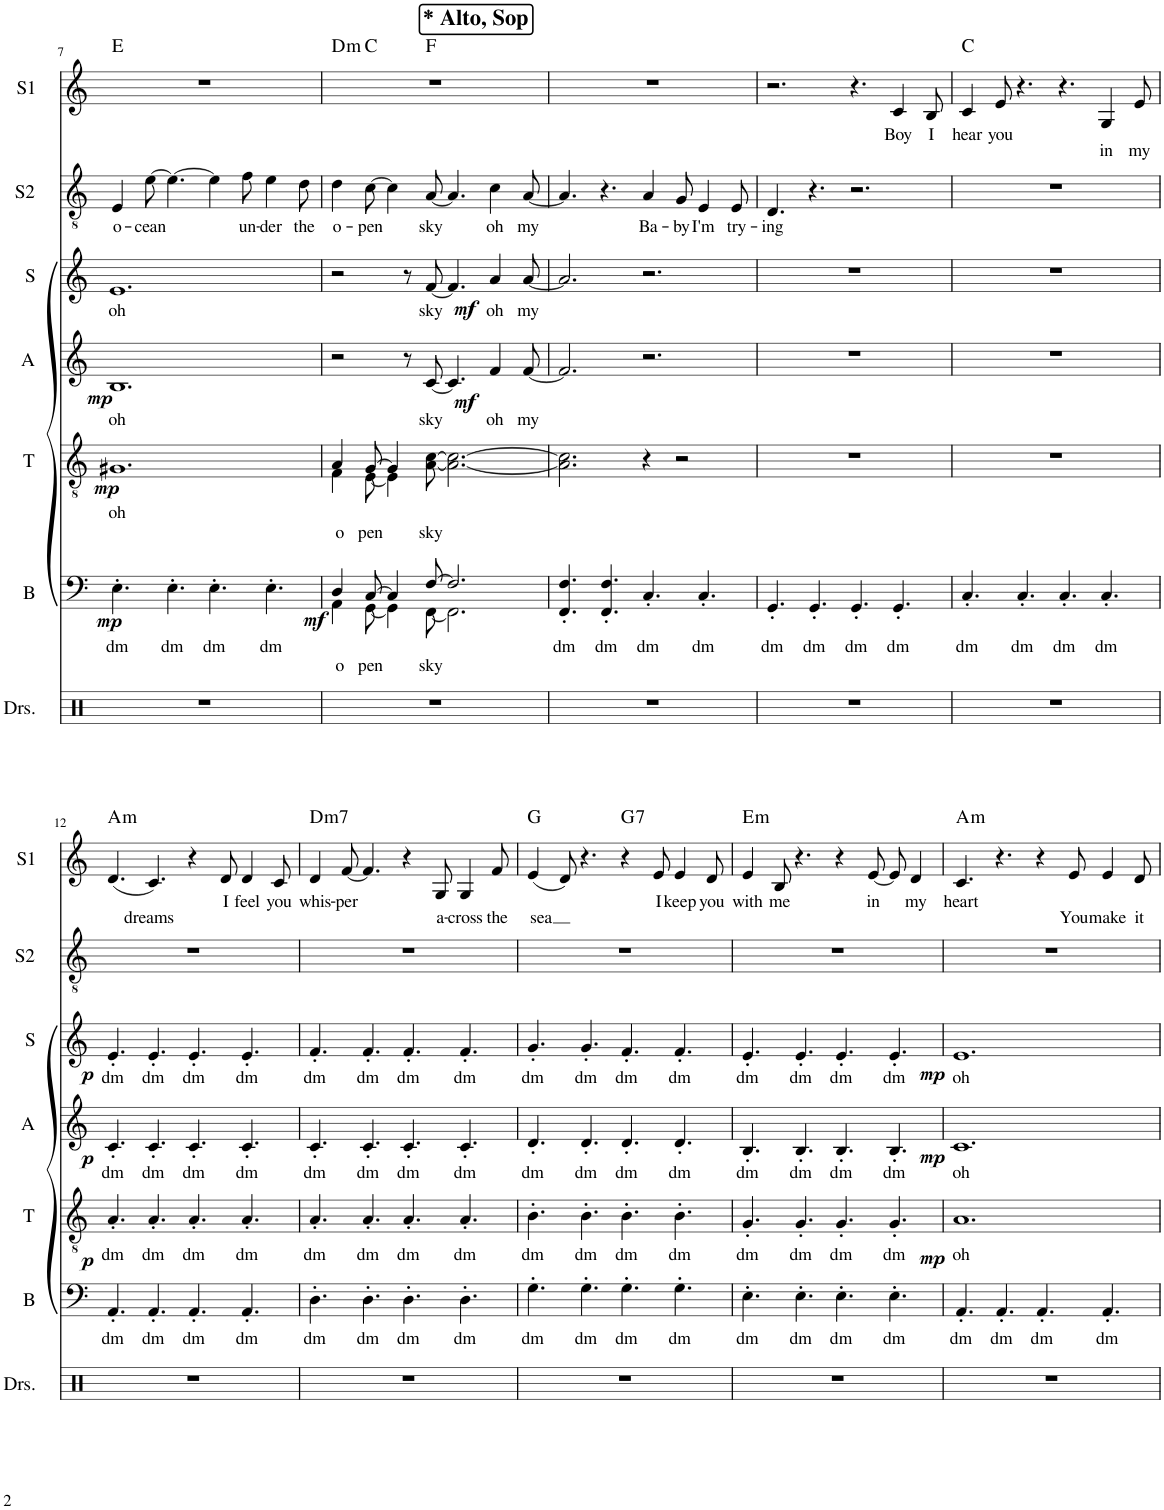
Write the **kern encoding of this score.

**kern	**kern	**text	**dynam	**kern	**text	**dynam	**kern	**text	**dynam	**kern	**text	**dynam	**kern	**text	**kern	**text	**harte
*part7	*part6	*part6	*part6	*part5	*part5	*part5	*part4	*part4	*part4	*part3	*part3	*part3	*part2	*part2	*part1	*part1	*part1
*staff7	*staff6	*staff6	*staff6	*staff5	*staff5	*staff5	*staff4	*staff4	*staff4	*staff3	*staff3	*staff3	*staff2	*staff2	*staff1	*staff1	*
*I"Drumset	*I"Bass	*	*	*I"Tenor	*	*	*I"Alto	*	*	*I"Soprano	*	*	*I"Solo 2	*	*I"Solo 1	*	*
*I'Drs.	*I'B	*	*	*I'T	*	*	*I'A	*	*	*I'S	*	*	*I'S2	*	*I'S1	*	*
!!LO:PB:g=z
*clefX	*clefF4	*	*	*clefGv2	*	*	*clefG2	*	*	*clefG2	*	*	*clefGv2	*	*clefG2	*	*
*k[]	*k[]	*	*	*k[]	*	*	*k[]	*	*	*k[]	*	*	*k[]	*	*k[]	*	*
*M12/8	*M12/8	*	*	*M12/8	*	*	*M12/8	*	*	*M12/8	*	*	*M12/8	*	*M12/8	*	*
=7	=7	=7	=7	=7	=7	=7	=7	=7	=7	=7	=7	=7	=7	=7	=7	=7	=7
!	!	!LO:LY:b	!LO:DY:b	!	!LO:LY:b	!LO:DY:b	!	!LO:LY:b	!LO:DY:b	!	!LO:LY:b	!	!	!LO:LY:b	!	!	!
1.r	4.E'\	dm	mp	1.G#X	oh	mp	1.B	oh	mp	1.e	oh	.	4E/	o-	1.r	.	E:maj
!	!	!	!	!	!	!	!	!	!	!	!	!	!	!LO:LY:b	!	!	!
.	.	.	.	.	.	.	.	.	.	.	.	.	[8e\	-cean	.	.	.
!	!	!LO:LY:b	!	!	!	!	!	!	!	!	!	!	!	!	!	!	!
.	4.E'\	dm	.	.	.	.	.	.	.	.	.	.	4.e\_	.	.	.	.
!	!	!LO:LY:b	!	!	!	!	!	!	!	!	!	!	!	!	!	!	!
.	4.E'\	dm	.	.	.	.	.	.	.	.	.	.	4e\]	.	.	.	.
!	!	!	!	!	!	!	!	!	!	!	!	!	!	!LO:LY:b	!	!	!
.	.	.	.	.	.	.	.	.	.	.	.	.	8f\	un-	.	.	.
!	!	!LO:LY:b	!LO:DY:b	!	!	!	!	!	!	!	!	!	!	!LO:LY:b	!	!	!
.	4.E'\	dm	mf	.	.	.	.	.	.	.	.	.	4e\	-der	.	.	.
!	!	!	!	!	!	!	!	!	!	!	!	!	!	!LO:LY:b	!	!	!
.	.	.	.	.	.	.	.	.	.	.	.	.	8d\	the	.	.	.
!!LO:REH:place=s1:a:B:cj:fs=14:t=* Alto, Sop:qo=2.5
=8	=8	=8	=8	=8	=8	=8	=8	=8	=8	=8	=8	=8	=8	=8	=8	=8	=8
!	!	!LO:LY:b	!	!	!LO:LY:b	!	!	!	!	!	!	!	!	!LO:LY:b	!	!	!LO:H:kt=m
*	*^	*	*	*^	*	*	*	*	*	*	*	*	*	*	*^	*	*
1.r	4D/	4AA\	o	.	4A/	4F\	o	.	2r	.	.	2r	.	.	4d\	o-	1.r	4ryy	.	D:min
!	!	!	!LO:LY:b	!	!	!	!LO:LY:b	!	!	!	!	!	!	!	!	!LO:LY:b	!	!	!	!
.	[8C/	[8GG\	pen	.	[8G/	[8E\	pen	.	.	.	.	.	.	.	[8c\	-pen	.	8ryy	.	C:maj
.	4C/]	4GG\]	.	.	4G/]	4E\]	.	.	.	.	.	.	.	.	4c\]	.	.	4ryy	.	.
.	.	.	.	.	.	.	.	.	8r	.	.	8r	.	.	.	.	.	.	.	.
!	!	!	!LO:LY:b	!	!	!	!LO:LY:b	!	!	!LO:LY:b	!	!	!LO:LY:b	!	!	!LO:LY:b	!	!	!	!
.	[8F/	[8FF\	sky	.	[8A\ [8c\	2..ryy	sky	.	[8c/	sky	.	[8f/	sky	.	[8A/	sky	.	8ryy	.	F:maj
.	2.F/]	2.FF\]	.	.	2.A\_ 2.c\_	.	.	.	4.c/]	.	.	4.f/]	.	.	4.A/]	.	.	2.ryy	.	.
!	!	!	!	!	!	!	!	!	!	!LO:LY:b	!LO:DY:b	!	!LO:LY:b	!LO:DY:b	!	!LO:LY:b	!	!	!	!
.	.	.	.	.	.	.	.	.	4f/	oh	mf	4a/	oh	mf	4c\	oh	.	.	.	.
!	!	!	!	!	!	!	!	!	!	!LO:LY:b	!	!	!LO:LY:b	!	!	!LO:LY:b	!	!	!	!
.	.	.	.	.	.	.	.	.	[8f/	my	.	[8a/	my	.	[8A/	my	.	.	.	.
*	*v	*v	*	*	*	*	*	*	*	*	*	*	*	*	*	*	*v	*v	*	*
*	*	*	*	*v	*v	*	*	*	*	*	*	*	*	*	*	*	*	*
=9	=9	=9	=9	=9	=9	=9	=9	=9	=9	=9	=9	=9	=9	=9	=9	=9	=9
!	!	!LO:LY:b	!	!	!	!	!	!	!	!	!	!	!	!	!	!	!
1.r	4.FF/' 4.F/'	dm	.	2.A\] 2.c\]	.	.	2.f/]	.	.	2.a/]	.	.	4.A/]	.	1.r	.	.
!	!	!LO:LY:b	!	!	!	!	!	!	!	!	!	!	!	!	!	!	!
.	4.FF/' 4.F/'	dm	.	.	.	.	.	.	.	.	.	.	4.r	.	.	.	.
!	!	!LO:LY:b	!	!	!	!	!	!	!	!	!	!	!	!LO:LY:b	!	!	!
.	4.C'/	dm	.	4r	.	.	2.r	.	.	2.r	.	.	4A/	Ba-	.	.	.
!	!	!	!	!	!	!	!	!	!	!	!	!	!	!LO:LY:b	!	!	!
.	.	.	.	2r	.	.	.	.	.	.	.	.	8G/	-by	.	.	.
!	!	!LO:LY:b	!	!	!	!	!	!	!	!	!	!	!	!LO:LY:b	!	!	!
.	4.C'/	dm	.	.	.	.	.	.	.	.	.	.	4E/	I'm	.	.	.
!	!	!	!	!	!	!	!	!	!	!	!	!	!	!LO:LY:b	!	!	!
.	.	.	.	.	.	.	.	.	.	.	.	.	8E/	try-	.	.	.
=10	=10	=10	=10	=10	=10	=10	=10	=10	=10	=10	=10	=10	=10	=10	=10	=10	=10
!	!	!LO:LY:b	!	!	!	!	!	!	!	!	!	!	!	!LO:LY:b	!	!	!
1.r	4.GG'/	dm	.	1.r	.	.	1.r	.	.	1.r	.	.	4.D/	-ing	2.r	.	.
!	!	!LO:LY:b	!	!	!	!	!	!	!	!	!	!	!	!	!	!	!
.	4.GG'/	dm	.	.	.	.	.	.	.	.	.	.	4.r	.	.	.	.
!	!	!LO:LY:b	!	!	!	!	!	!	!	!	!	!	!	!	!	!	!
.	4.GG'/	dm	.	.	.	.	.	.	.	.	.	.	2.r	.	4.r	.	.
!	!	!LO:LY:b	!	!	!	!	!	!	!	!	!	!	!	!	!	!LO:LY:b	!
.	4.GG'/	dm	.	.	.	.	.	.	.	.	.	.	.	.	4c/	Boy	.
!	!	!	!	!	!	!	!	!	!	!	!	!	!	!	!	!LO:LY:b	!
.	.	.	.	.	.	.	.	.	.	.	.	.	.	.	8B/	I	.
=11	=11	=11	=11	=11	=11	=11	=11	=11	=11	=11	=11	=11	=11	=11	=11	=11	=11
!	!	!LO:LY:b	!	!	!	!	!	!	!	!	!	!	!	!	!	!LO:LY:b	!
1.r	4.C'/	dm	.	1.r	.	.	1.r	.	.	1.r	.	.	1.r	.	4c/	hear	C:maj
!	!	!	!	!	!	!	!	!	!	!	!	!	!	!	!	!LO:LY:b	!
.	.	.	.	.	.	.	.	.	.	.	.	.	.	.	8e/	you	.
!	!	!LO:LY:b	!	!	!	!	!	!	!	!	!	!	!	!	!	!	!
.	4.C'/	dm	.	.	.	.	.	.	.	.	.	.	.	.	4.r	.	.
!	!	!LO:LY:b	!	!	!	!	!	!	!	!	!	!	!	!	!	!	!
.	4.C'/	dm	.	.	.	.	.	.	.	.	.	.	.	.	4.r	.	.
!	!	!LO:LY:b	!	!	!	!	!	!	!	!	!	!	!	!	!	!LO:LY:b	!
.	4.C'/	dm	.	.	.	.	.	.	.	.	.	.	.	.	4G/	in	.
!	!	!	!	!	!	!	!	!	!	!	!	!	!	!	!	!LO:LY:b	!
.	.	.	.	.	.	.	.	.	.	.	.	.	.	.	8e/	my	.
!!LO:LB:g=z
=12	=12	=12	=12	=12	=12	=12	=12	=12	=12	=12	=12	=12	=12	=12	=12	=12	=12
!	!	!LO:LY:b	!	!	!LO:LY:b	!LO:DY:b	!	!LO:LY:b	!LO:DY:b	!	!LO:LY:b	!LO:DY:b	!	!	!	!LO:LY:b	!LO:H:kt=m
1.r	4.AA'/	dm	.	4.A'/	dm	p	4.c'/	dm	p	4.e'/	dm	p	1.r	.	(4.d/	dreams	A:min
!	!	!LO:LY:b	!	!	!LO:LY:b	!	!	!LO:LY:b	!	!	!LO:LY:b	!	!	!	!	!	!
.	4.AA'/	dm	.	4.A'/	dm	.	4.c'/	dm	.	4.e'/	dm	.	.	.	4.c/)	.	.
!	!	!LO:LY:b	!	!	!LO:LY:b	!	!	!LO:LY:b	!	!	!LO:LY:b	!	!	!	!	!	!
.	4.AA'/	dm	.	4.A'/	dm	.	4.c'/	dm	.	4.e'/	dm	.	.	.	4r	.	.
!	!	!	!	!	!	!	!	!	!	!	!	!	!	!	!	!LO:LY:b	!
.	.	.	.	.	.	.	.	.	.	.	.	.	.	.	8d/	I	.
!	!	!LO:LY:b	!	!	!LO:LY:b	!	!	!LO:LY:b	!	!	!LO:LY:b	!	!	!	!	!LO:LY:b	!
.	4.AA'/	dm	.	4.A'/	dm	.	4.c'/	dm	.	4.e'/	dm	.	.	.	4d/	feel	.
!	!	!	!	!	!	!	!	!	!	!	!	!	!	!	!	!LO:LY:b	!
.	.	.	.	.	.	.	.	.	.	.	.	.	.	.	8c/	you	.
=13	=13	=13	=13	=13	=13	=13	=13	=13	=13	=13	=13	=13	=13	=13	=13	=13	=13
!	!	!LO:LY:b	!	!	!LO:LY:b	!	!	!LO:LY:b	!	!	!LO:LY:b	!	!	!	!	!LO:LY:b	!LO:H:kt=m7
1.r	4.D'\	dm	.	4.A'/	dm	.	4.c'/	dm	.	4.f'/	dm	.	1.r	.	4d/	whis-	D:min7
!	!	!	!	!	!	!	!	!	!	!	!	!	!	!	!	!LO:LY:b	!
.	.	.	.	.	.	.	.	.	.	.	.	.	.	.	[8f/	-per	.
!	!	!LO:LY:b	!	!	!LO:LY:b	!	!	!LO:LY:b	!	!	!LO:LY:b	!	!	!	!	!	!
.	4.D'\	dm	.	4.A'/	dm	.	4.c'/	dm	.	4.f'/	dm	.	.	.	4.f/]	.	.
!	!	!LO:LY:b	!	!	!LO:LY:b	!	!	!LO:LY:b	!	!	!LO:LY:b	!	!	!	!	!	!
.	4.D'\	dm	.	4.A'/	dm	.	4.c'/	dm	.	4.f'/	dm	.	.	.	4r	.	.
!	!	!	!	!	!	!	!	!	!	!	!	!	!	!	!	!LO:LY:b	!
.	.	.	.	.	.	.	.	.	.	.	.	.	.	.	8G/	a-	.
!	!	!LO:LY:b	!	!	!LO:LY:b	!	!	!LO:LY:b	!	!	!LO:LY:b	!	!	!	!	!LO:LY:b	!
.	4.D'\	dm	.	4.A'/	dm	.	4.c'/	dm	.	4.f'/	dm	.	.	.	4G/	-cross	.
!	!	!	!	!	!	!	!	!	!	!	!	!	!	!	!	!LO:LY:b	!
.	.	.	.	.	.	.	.	.	.	.	.	.	.	.	8f/	the	.
=14	=14	=14	=14	=14	=14	=14	=14	=14	=14	=14	=14	=14	=14	=14	=14	=14	=14
!	!	!LO:LY:b	!	!	!LO:LY:b	!	!	!LO:LY:b	!	!	!LO:LY:b	!	!	!	!	!LO:LY:b	!
1.r	4.G'\	dm	.	4.B'\	dm	.	4.d'/	dm	.	4.g'/	dm	.	1.r	.	(4e/	sea	G:maj
.	.	.	.	.	.	.	.	.	.	.	.	.	.	.	8d/)	.	.
!	!	!LO:LY:b	!	!	!LO:LY:b	!	!	!LO:LY:b	!	!	!LO:LY:b	!	!	!	!	!	!
.	4.G'\	dm	.	4.B'\	dm	.	4.d'/	dm	.	4.g'/	dm	.	.	.	4.r	.	.
!	!	!LO:LY:b	!	!	!LO:LY:b	!	!	!LO:LY:b	!	!	!LO:LY:b	!	!	!	!	!	!LO:H:kt=7
.	4.G'\	dm	.	4.B'\	dm	.	4.d'/	dm	.	4.f'/	dm	.	.	.	4r	.	G:7
!	!	!	!	!	!	!	!	!	!	!	!	!	!	!	!	!LO:LY:b	!
.	.	.	.	.	.	.	.	.	.	.	.	.	.	.	8e/	I	.
!	!	!LO:LY:b	!	!	!LO:LY:b	!	!	!LO:LY:b	!	!	!LO:LY:b	!	!	!	!	!LO:LY:b	!
.	4.G'\	dm	.	4.B'\	dm	.	4.d'/	dm	.	4.f'/	dm	.	.	.	4e/	keep	.
!	!	!	!	!	!	!	!	!	!	!	!	!	!	!	!	!LO:LY:b	!
.	.	.	.	.	.	.	.	.	.	.	.	.	.	.	8d/	you	.
=15	=15	=15	=15	=15	=15	=15	=15	=15	=15	=15	=15	=15	=15	=15	=15	=15	=15
!	!	!LO:LY:b	!	!	!LO:LY:b	!	!	!LO:LY:b	!	!	!LO:LY:b	!	!	!	!	!LO:LY:b	!LO:H:kt=m
1.r	4.E'\	dm	.	4.G'/	dm	.	4.B'/	dm	.	4.e'/	dm	.	1.r	.	4e/	with	E:min
!	!	!	!	!	!	!	!	!	!	!	!	!	!	!	!	!LO:LY:b	!
.	.	.	.	.	.	.	.	.	.	.	.	.	.	.	8B/	me	.
!	!	!LO:LY:b	!	!	!LO:LY:b	!	!	!LO:LY:b	!	!	!LO:LY:b	!	!	!	!	!	!
.	4.E'\	dm	.	4.G'/	dm	.	4.B'/	dm	.	4.e'/	dm	.	.	.	4.r	.	.
!	!	!LO:LY:b	!	!	!LO:LY:b	!	!	!LO:LY:b	!	!	!LO:LY:b	!	!	!	!	!	!
.	4.E'\	dm	.	4.G'/	dm	.	4.B'/	dm	.	4.e'/	dm	.	.	.	4r	.	.
!	!	!	!	!	!	!	!	!	!	!	!	!	!	!	!	!LO:LY:b	!
.	.	.	.	.	.	.	.	.	.	.	.	.	.	.	[8e/	in	.
!	!	!LO:LY:b	!	!	!LO:LY:b	!	!	!LO:LY:b	!	!	!LO:LY:b	!	!	!	!	!	!
.	4.E'\	dm	.	4.G'/	dm	.	4.B'/	dm	.	4.e'/	dm	.	.	.	8e/]	.	.
!	!	!	!	!	!	!	!	!	!	!	!	!	!	!	!	!LO:LY:b	!
.	.	.	.	.	.	.	.	.	.	.	.	.	.	.	4d/	my	.
=16	=16	=16	=16	=16	=16	=16	=16	=16	=16	=16	=16	=16	=16	=16	=16	=16	=16
!	!	!LO:LY:b	!	!	!LO:LY:b	!LO:DY:b	!	!LO:LY:b	!LO:DY:b	!	!LO:LY:b	!LO:DY:b	!	!	!	!LO:LY:b	!LO:H:kt=m
1.r	4.AA'/	dm	.	1.A	oh	mp	1.c	oh	mp	1.e	oh	mp	1.r	.	4.c/	heart	A:min
!	!	!LO:LY:b	!	!	!	!	!	!	!	!	!	!	!	!	!	!	!
.	4.AA'/	dm	.	.	.	.	.	.	.	.	.	.	.	.	4.r	.	.
!	!	!LO:LY:b	!	!	!	!	!	!	!	!	!	!	!	!	!	!	!
.	4.AA'/	dm	.	.	.	.	.	.	.	.	.	.	.	.	4r	.	.
!	!	!	!	!	!	!	!	!	!	!	!	!	!	!	!	!LO:LY:b	!
.	.	.	.	.	.	.	.	.	.	.	.	.	.	.	8e/	You	.
!	!	!LO:LY:b	!	!	!	!	!	!	!	!	!	!	!	!	!	!LO:LY:b	!
.	4.AA'/	dm	.	.	.	.	.	.	.	.	.	.	.	.	4e/	make	.
!	!	!	!	!	!	!	!	!	!	!	!	!	!	!	!	!LO:LY:b	!
.	.	.	.	.	.	.	.	.	.	.	.	.	.	.	8d/	it	.
=	=	=	=	=	=	=	=	=	=	=	=	=	=	=	=	=	=
*-	*-	*-	*-	*-	*-	*-	*-	*-	*-	*-	*-	*-	*-	*-	*-	*-	*-
